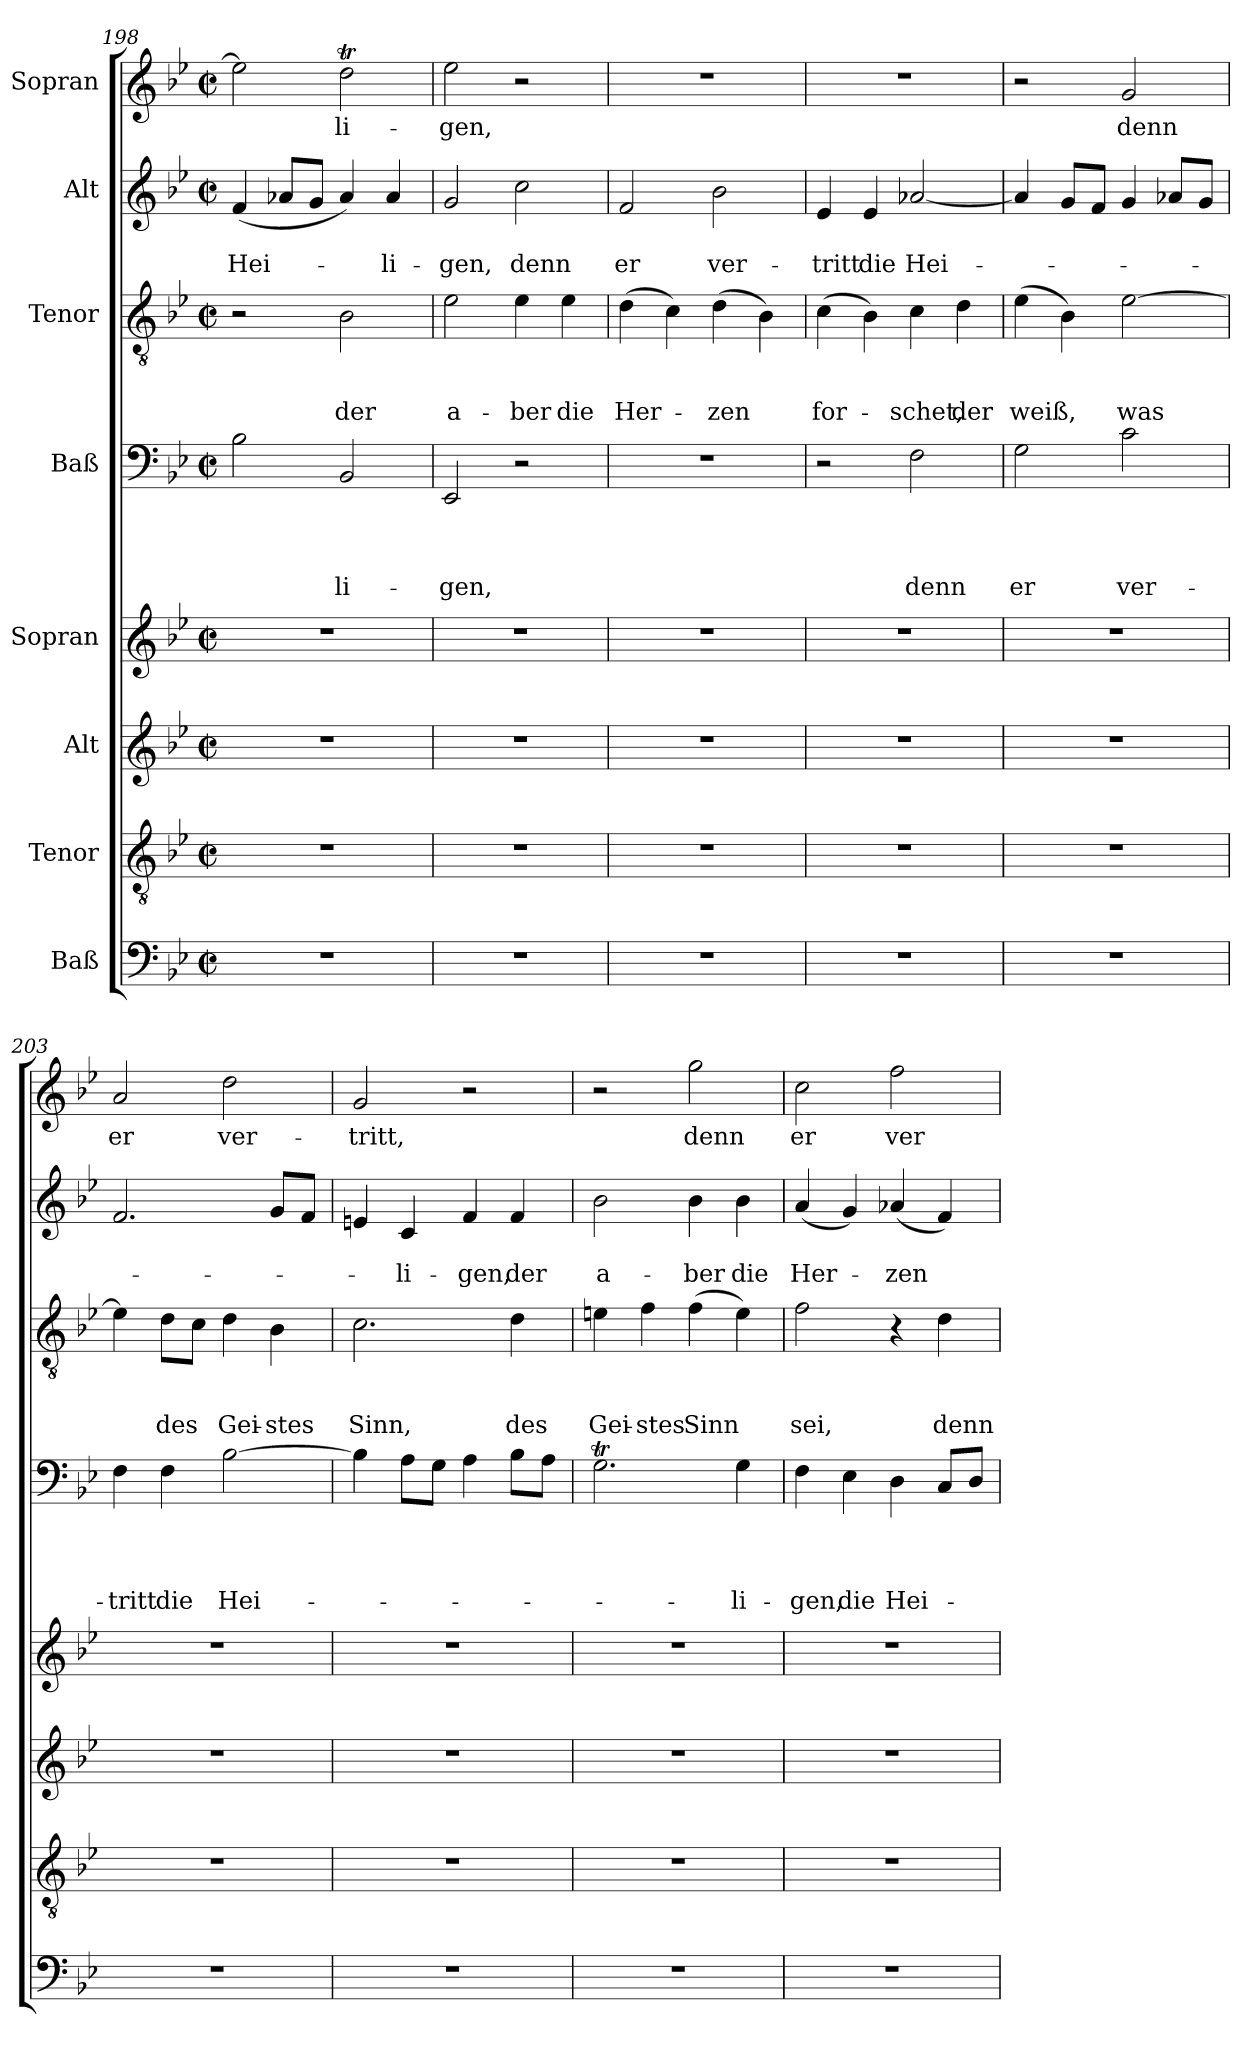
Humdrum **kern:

**kern	**kern	**kern	**kern	**kern	**text	**text	**text	**text	**kern	**text	**text	**text	**kern	**text	**text	**kern	**text
*part8	*part7	*part6	*part5	*part4	*part4	*part4	*part4	*part4	*part3	*part3	*part3	*part3	*part2	*part2	*part2	*part1	*part1
*staff8	*staff7	*staff6	*staff5	*staff4	*staff4	*staff4	*staff4	*staff4	*staff3	*staff3	*staff3	*staff3	*staff2	*staff2	*staff2	*staff1	*staff1
*I"Baß	*I"Tenor	*I"Alt	*I"Sopran	*I"Baß	*	*	*	*	*I"Tenor	*	*	*	*I"Alt	*	*	*I"Sopran	*
*clefF4	*clefGv2	*clefG2	*clefG2	*clefF4	*	*	*	*	*clefGv2	*	*	*	*clefG2	*	*	*clefG2	*
*k[b-e-]	*k[b-e-]	*k[b-e-]	*k[b-e-]	*k[b-e-]	*	*	*	*	*k[b-e-]	*	*	*	*k[b-e-]	*	*	*k[b-e-]	*
*B-:	*B-:	*B-:	*B-:	*B-:	*	*	*	*	*B-:	*	*	*	*B-:	*	*	*B-:	*
*M2/2	*M2/2	*M2/2	*M2/2	*M2/2	*	*	*	*	*M2/2	*	*	*	*M2/2	*	*	*M2/2	*
*met(c|)	*met(c|)	*met(c|)	*met(c|)	*met(c|)	*	*	*	*	*met(c|)	*	*	*	*met(c|)	*	*	*met(c|)	*
=198	=198	=198	=198	=198	=198	=198	=198	=198	=198	=198	=198	=198	=198	=198	=198	=198	=198
1r	1r	1r	1r	2B-!\	.	.	.	.	2r	.	.	.	(4f!/	.	Hei-	2ee-!\]	.
.	.	.	.	.	.	.	.	.	.	.	.	.	8a-X!/L	.	.	.	.
.	.	.	.	.	.	.	.	.	.	.	.	.	8g!/J	.	.	.	.
.	.	.	.	2BB-!/	.	.	.	-li-	2B-!\	.	.	der	4a-!/)	.	.	2ddt!\	-li-
.	.	.	.	.	.	.	.	.	.	.	.	.	4a-!/	.	-li-	.	.
=199	=199	=199	=199	=199	=199	=199	=199	=199	=199	=199	=199	=199	=199	=199	=199	=199	=199
1r	1r	1r	1r	2EE-!/	.	.	.	-gen,	2e-!\	.	.	a-	2g!/	.	-gen,	2ee-!\	-gen,
.	.	.	.	2r	.	.	.	.	4e-!\	.	.	-ber	2cc!\	.	denn	2r	.
.	.	.	.	.	.	.	.	.	4e-!\	.	.	die	.	.	.	.	.
=200	=200	=200	=200	=200	=200	=200	=200	=200	=200	=200	=200	=200	=200	=200	=200	=200	=200
1r	1r	1r	1r	1r	.	.	.	.	(4d!\	.	.	Her-	2f!/	.	er	1r	.
.	.	.	.	.	.	.	.	.	4c!\)	.	.	.	.	.	.	.	.
.	.	.	.	.	.	.	.	.	(4d!\	.	.	-zen	2b-!\	.	ver-	.	.
.	.	.	.	.	.	.	.	.	4B-!\)	.	.	.	.	.	.	.	.
!!LO:LB:g=z
=201	=201	=201	=201	=201	=201	=201	=201	=201	=201	=201	=201	=201	=201	=201	=201	=201	=201
1r	1r	1r	1r	2r	.	.	.	.	(4c!\	.	.	for-	4e-!/	.	-tritt	1r	.
.	.	.	.	.	.	.	.	.	4B-!\)	.	.	.	4e-!/	.	die	.	.
.	.	.	.	2F!\	.	.	.	denn	4c!\	.	.	-schet,	[2a-X!/	.	Hei-	.	.
.	.	.	.	.	.	.	.	.	4d!\	.	.	der	.	.	.	.	.
=202	=202	=202	=202	=202	=202	=202	=202	=202	=202	=202	=202	=202	=202	=202	=202	=202	=202
1r	1r	1r	1r	2G!\	.	.	.	er	(4e-!\	.	.	weiß,	4a-!/]	.	.	2r	.
.	.	.	.	.	.	.	.	.	4B-!\)	.	.	.	8g!/L	.	.	.	.
.	.	.	.	.	.	.	.	.	.	.	.	.	8f!/J	.	.	.	.
.	.	.	.	2c!\	.	.	.	ver-	[2e-!\	.	.	was	4g!/	.	.	2g!/	denn
.	.	.	.	.	.	.	.	.	.	.	.	.	8a-X!/L	.	.	.	.
.	.	.	.	.	.	.	.	.	.	.	.	.	8g!/J	.	.	.	.
=203	=203	=203	=203	=203	=203	=203	=203	=203	=203	=203	=203	=203	=203	=203	=203	=203	=203
1r	1r	1r	1r	4F!\	.	.	.	-tritt	4e-!\]	.	.	.	2.f!/	.	.	2a!/	er
.	.	.	.	4F!\	.	.	.	die	8d!\L	.	.	des	.	.	.	.	.
.	.	.	.	.	.	.	.	.	8c!\J	.	.	.	.	.	.	.	.
.	.	.	.	[2B-!\	.	.	.	Hei-	4d!\	.	.	Gei-	.	.	.	2dd!\	ver-
.	.	.	.	.	.	.	.	.	4B-!\	.	.	-stes	8g!/L	.	.	.	.
.	.	.	.	.	.	.	.	.	.	.	.	.	8f!/J	.	.	.	.
=204	=204	=204	=204	=204	=204	=204	=204	=204	=204	=204	=204	=204	=204	=204	=204	=204	=204
1r	1r	1r	1r	4B-!\]	.	.	.	.	2.c!\	.	.	Sinn,	4en!/	.	.	2g!/	-tritt,
.	.	.	.	8A!\L	.	.	.	.	.	.	.	.	4c!/	.	-li-	.	.
.	.	.	.	8G!\J	.	.	.	.	.	.	.	.	.	.	.	.	.
.	.	.	.	4A!\	.	.	.	.	.	.	.	.	4f!/	.	-gen,	2r	.
.	.	.	.	8B-!\L	.	.	.	.	4d!\	.	.	des	4f!/	.	der	.	.
.	.	.	.	8A!\J	.	.	.	.	.	.	.	.	.	.	.	.	.
=205	=205	=205	=205	=205	=205	=205	=205	=205	=205	=205	=205	=205	=205	=205	=205	=205	=205
1r	1r	1r	1r	2.GT!\	.	.	.	.	4en!\	.	.	Gei-	2b-!\	.	a-	2r	.
.	.	.	.	.	.	.	.	.	4f!\	.	.	-stes	.	.	.	.	.
.	.	.	.	.	.	.	.	.	(4f!\	.	.	Sinn	4b-!\	.	-ber	2gg!\	denn
.	.	.	.	4G!\	.	.	.	-li-	4e!\)	.	.	.	4b-!\	.	die	.	.
!!LO:LB:g=z
=206	=206	=206	=206	=206	=206	=206	=206	=206	=206	=206	=206	=206	=206	=206	=206	=206	=206
1r	1r	1r	1r	4F!\	.	.	.	-gen,	2f!\	.	.	sei,	(4a!/	.	Her-	2cc!\	er
.	.	.	.	4E-!\	.	.	.	die	.	.	.	.	4g!/)	.	.	.	.
.	.	.	.	4D!\	.	.	.	Hei-	4r	.	.	.	(4a-X!/	.	-zen	2ff!\	ver-
.	.	.	.	8C!/L	.	.	.	.	4d!\	.	.	denn	4f!/)	.	.	.	.
.	.	.	.	8D!/J	.	.	.	.	.	.	.	.	.	.	.	.	.
=	=	=	=	=	=	=	=	=	=	=	=	=	=	=	=	=	=
*-	*-	*-	*-	*-	*-	*-	*-	*-	*-	*-	*-	*-	*-	*-	*-	*-	*-
